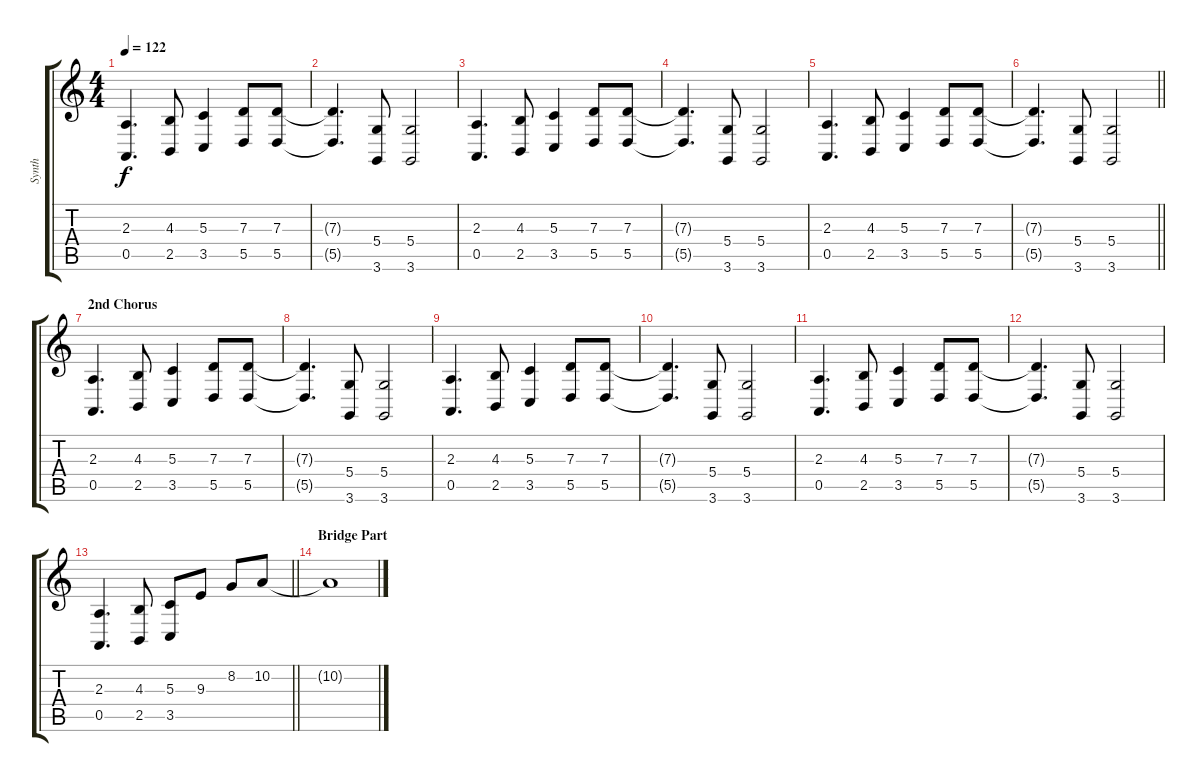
\track ("Synth" "Synth") {instrument pad2warm}
\staff {score tabs}
\tuning (E4 B3 G3 D3 A2 E2) {hide}
\ts (4 4)
\tempo 122
\clef g2
\ks c
(2.3 0.5).4{d dy f} (4.3 2.5).8 (5.3 3.5).4 (7.3 5.5).8 (7.3 5.5).8 |
(7.3{t} 5.5{t}).4{d} (5.4 3.6).8 (5.4 3.6).2 |
(2.3 0.5).4{d} (4.3 2.5).8 (5.3 3.5).4 (7.3 5.5).8 (7.3 5.5).8 |
(7.3{t} 5.5{t}).4{d} (5.4 3.6).8 (5.4 3.6).2 |
(2.3 0.5).4{d} (4.3 2.5).8 (5.3 3.5).4 (7.3 5.5).8 (7.3 5.5).8 |
\barLineRight lightlight
(7.3{t} 5.5{t}).4{d} (5.4 3.6).8 (5.4 3.6).2 |
\section ("" "2nd Chorus")
(2.3 0.5).4{d} (4.3 2.5).8 (5.3 3.5).4 (7.3 5.5).8 (7.3 5.5).8 |
(7.3{t} 5.5{t}).4{d} (5.4 3.6).8 (5.4 3.6).2 |
(2.3 0.5).4{d} (4.3 2.5).8 (5.3 3.5).4 (7.3 5.5).8 (7.3 5.5).8 |
(7.3{t} 5.5{t}).4{d} (5.4 3.6).8 (5.4 3.6).2 |
(2.3 0.5).4{d} (4.3 2.5).8 (5.3 3.5).4 (7.3 5.5).8 (7.3 5.5).8 |
(7.3{t} 5.5{t}).4{d} (5.4 3.6).8 (5.4 3.6).2 |
\barLineRight lightlight
(2.3 0.5).4{d} (4.3 2.5).8 (5.3 3.5).8 9.3.8{instrument stringensemble1} 8.2.8 10.2.8 |
\section ("" "Bridge Part")
10.2{t}.1
